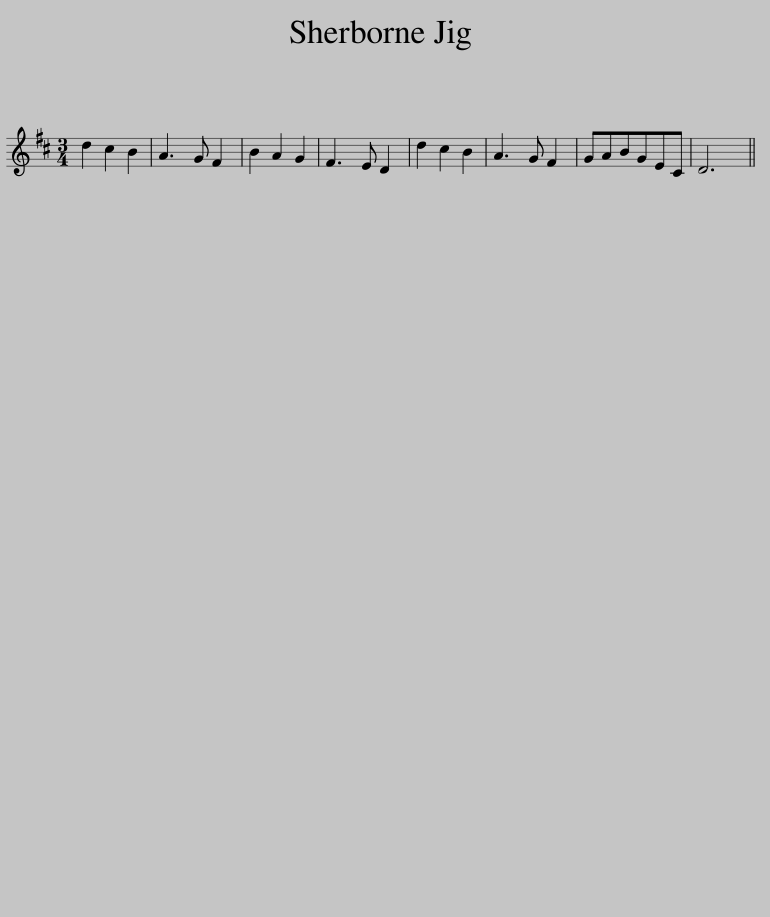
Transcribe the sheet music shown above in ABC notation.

X:1
L:1/8
M:3/4
I:linebreak $
K:D
V:1 treble
V:1
 d2 c2 B2 | A3 G F2 | B2 A2 G2 | F3 E D2 | d2 c2 B2 | %5
 A3 G F2 | GABGEC | D6 || %8
